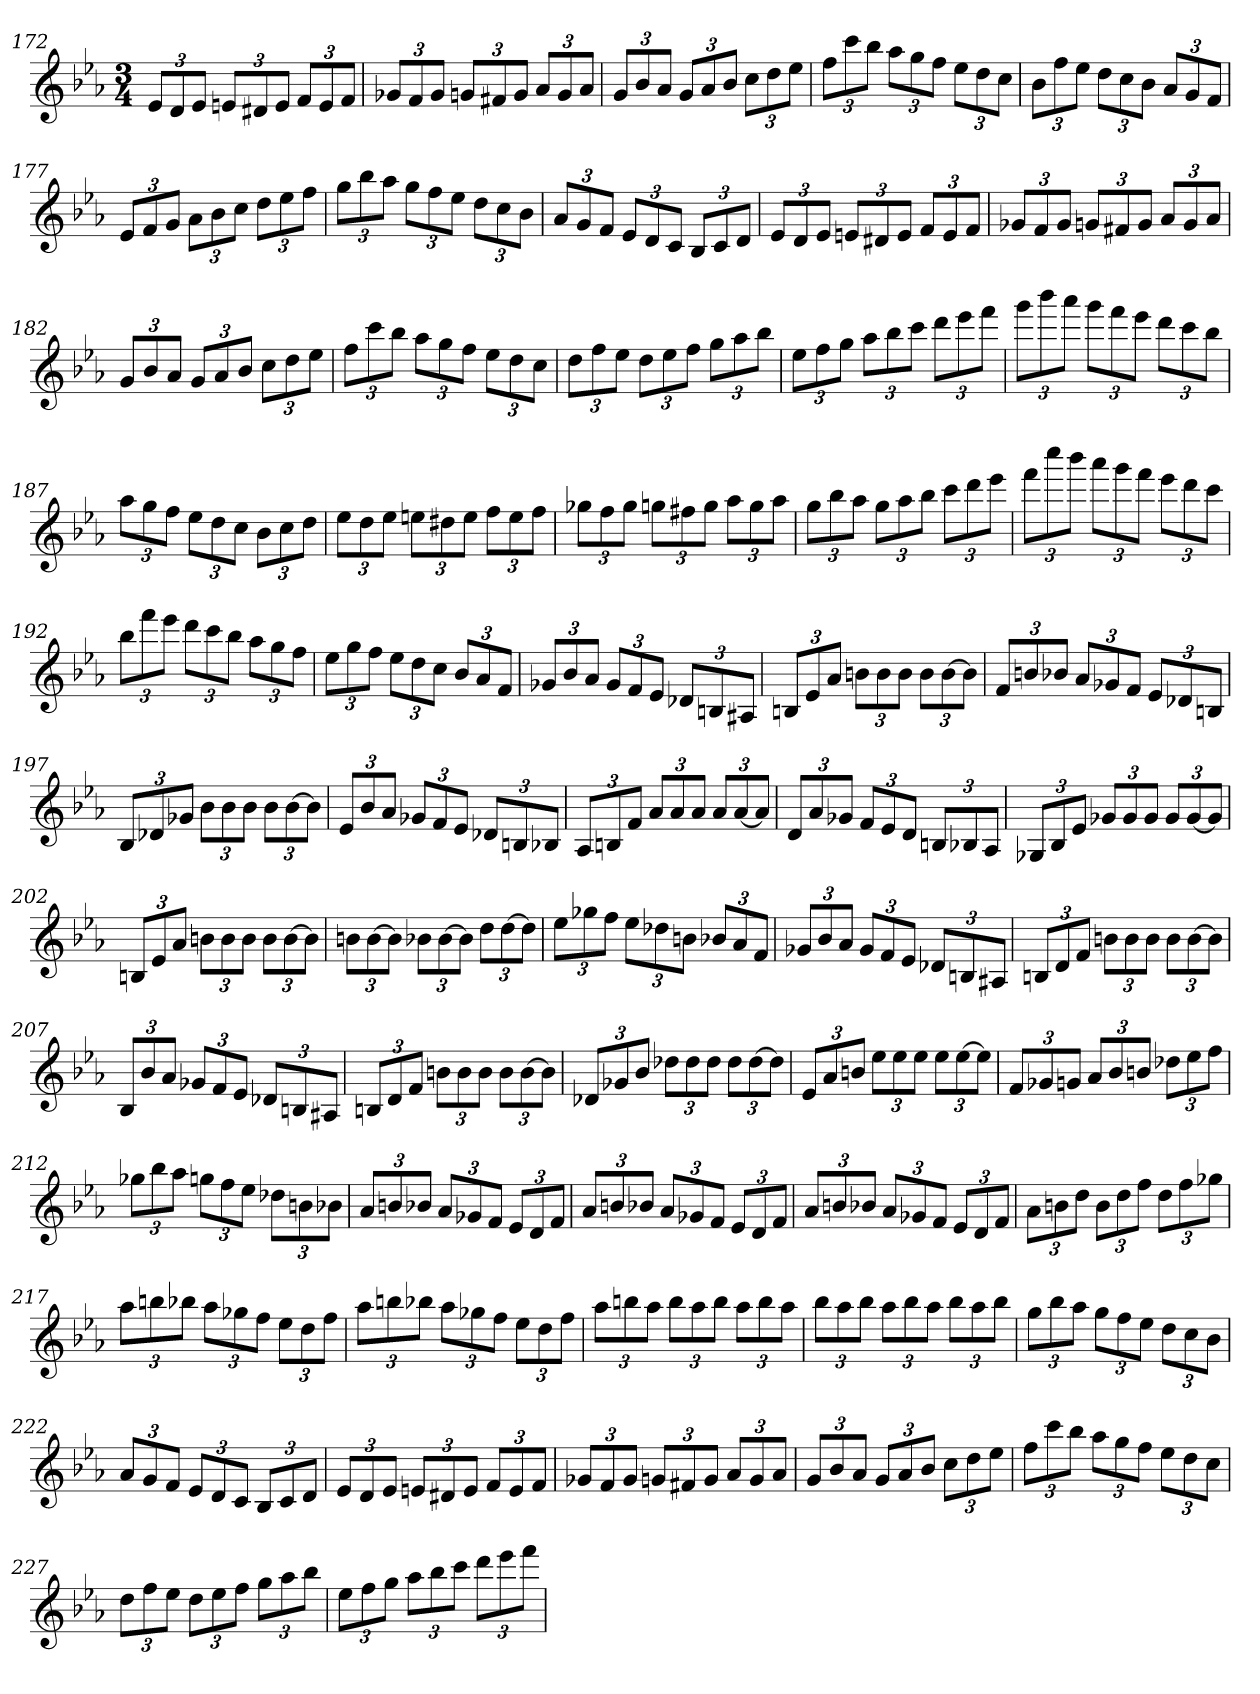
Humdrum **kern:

**kern
*part1
*staff1
*clefG2
*k[b-e-a-]
*E-:
*M3/4
=172
12e-/L
12d/
12e-/J
12en/L
12d#X/
12e/J
12f/L
12e/
12f/J
=173
12g-X/L
12f/
12g-/J
12gn/L
12f#X/
12g/J
12a-/L
12g/
12a-/J
=174
12g/L
12b-/
12a-/J
12g/L
12a-/
12b-/J
12cc\L
12dd\
12ee-\J
=175
12ff\L
12ccc\
12bb-\J
12aa-\L
12gg\
12ff\J
12ee-\L
12dd\
12cc\J
=176
12b-\L
12ff\
12ee-\J
12dd\L
12cc\
12b-\J
12a-/L
12g/
12f/J
=177
12e-/L
12f/
12g/J
12a-\L
12b-\
12cc\J
12dd\L
12ee-\
12ff\J
=178
12gg\L
12bb-\
12aa-\J
12gg\L
12ff\
12ee-\J
12dd\L
12cc\
12b-\J
=179
12a-/L
12g/
12f/J
12e-/L
12d/
12c/J
12B-/L
12c/
12d/J
=180
12e-/L
12d/
12e-/J
12en/L
12d#X/
12e/J
12f/L
12e/
12f/J
=181
12g-X/L
12f/
12g-/J
12gn/L
12f#X/
12g/J
12a-/L
12g/
12a-/J
=182
12g/L
12b-/
12a-/J
12g/L
12a-/
12b-/J
12cc\L
12dd\
12ee-\J
=183
12ff\L
12ccc\
12bb-\J
12aa-\L
12gg\
12ff\J
12ee-\L
12dd\
12cc\J
=184
12dd\L
12ff\
12ee-\J
12dd\L
12ee-\
12ff\J
12gg\L
12aa-\
12bb-\J
=185
12ee-\L
12ff\
12gg\J
12aa-\L
12bb-\
12ccc\J
12ddd\L
12eee-\
12fff\J
=186
12ggg\L
12bbb-\
12aaa-\J
12ggg\L
12fff\
12eee-\J
12ddd\L
12ccc\
12bb-\J
=187
12aa-\L
12gg\
12ff\J
12ee-\L
12dd\
12cc\J
12b-\L
12cc\
12dd\J
=188
12ee-\L
12dd\
12ee-\J
12een\L
12dd#X\
12ee\J
12ff\L
12ee\
12ff\J
=189
12gg-X\L
12ff\
12gg-\J
12ggn\L
12ff#X\
12gg\J
12aa-\L
12gg\
12aa-\J
=190
12gg\L
12bb-\
12aa-\J
12gg\L
12aa-\
12bb-\J
12ccc\L
12ddd\
12eee-\J
=191
12fff\L
12cccc\
12bbb-\J
12aaa-\L
12ggg\
12fff\J
12eee-\L
12ddd\
12ccc\J
=192
12bb-\L
12fff\
12eee-\J
12ddd\L
12ccc\
12bb-\J
12aa-\L
12gg\
12ff\J
=193
12ee-\L
12gg\
12ff\J
12ee-\L
12dd\
12cc\J
12b-/L
12a-/
12f/J
=194
12g-X/L
12b-/
12a-/J
12g-/L
12f/
12e-/J
12d-X/L
12Bn/
12A#X/J
=195
12Bn/L
12e-/
12a-/J
12bn\L
12b\
12b\J
12b\L
[12b\
12b\J]
=196
12f/L
12bn/
12b-X/J
12a-/L
12g-X/
12f/J
12e-/L
12d-X/
12Bn/J
=197
12B-/L
12d-X/
12g-X/J
12b-\L
12b-\
12b-\J
12b-\L
[12b-\
12b-\J]
=198
12e-/L
12b-/
12a-/J
12g-X/L
12f/
12e-/J
12d-X/L
12Bn/
12B-X/J
=199
12A-/L
12Bn/
12f/J
12a-/L
12a-/
12a-/J
12a-/L
[12a-/
12a-/J]
=200
12d/L
12a-/
12g-X/J
12f/L
12e-/
12d/J
12Bn/L
12B-X/
12A-/J
=201
12G-X/L
12B-/
12e-/J
12g-X/L
12g-/
12g-/J
12g-/L
[12g-/
12g-/J]
=202
12Bn/L
12e-/
12a-/J
12bn\L
12b\
12b\J
12b\L
[12b\
12b\J]
=203
12bn\L
[12b\
12b\J]
12b-X\L
[12b-\
12b-\J]
12dd\L
[12dd\
12dd\J]
=204
12ee-\L
12gg-X\
12ff\J
12ee-\L
12dd-X\
12bn\J
12b-X/L
12a-/
12f/J
=205
12g-X/L
12b-/
12a-/J
12g-/L
12f/
12e-/J
12d-X/L
12Bn/
12A#X/J
=206
12Bn/L
12d/
12f/J
12bn\L
12b\
12b\J
12b\L
[12b\
12b\J]
=207
12B-/L
12b-/
12a-/J
12g-X/L
12f/
12e-/J
12d-X/L
12Bn/
12A#X/J
=208
12Bn/L
12d/
12f/J
12bn\L
12b\
12b\J
12b\L
[12b\
12b\J]
=209
12d-X/L
12g-X/
12b-/J
12dd-X\L
12dd-\
12dd-\J
12dd-\L
[12dd-\
12dd-\J]
=210
12e-/L
12a-/
12bn/J
12ee-\L
12ee-\
12ee-\J
12ee-\L
[12ee-\
12ee-\J]
=211
12f/L
12g-X/
12gn/J
12a-/L
12b-/
12bn/J
12dd-X\L
12ee-\
12ff\J
=212
12gg-X\L
12bb-\
12aa-\J
12ggn\L
12ff\
12ee-\J
12dd-X\L
12bn\
12b-X\J
=213
12a-/L
12bn/
12b-X/J
12a-/L
12g-X/
12f/J
12e-/L
12d/
12f/J
=214
12a-/L
12bn/
12b-X/J
12a-/L
12g-X/
12f/J
12e-/L
12d/
12f/J
=215
12a-/L
12bn/
12b-X/J
12a-/L
12g-X/
12f/J
12e-/L
12d/
12f/J
=216
12a-\L
12bn\
12dd\J
12b\L
12dd\
12ff\J
12dd\L
12ff\
12gg-X\J
=217
12aa-\L
12bbn\
12bb-X\J
12aa-\L
12gg-X\
12ff\J
12ee-\L
12dd\
12ff\J
=218
12aa-\L
12bbn\
12bb-X\J
12aa-\L
12gg-X\
12ff\J
12ee-\L
12dd\
12ff\J
=219
12aa-\L
12bbn\
12aa-\J
12bb\L
12aa-\
12bb\J
12aa-\L
12bb\
12aa-\J
=220
12bb-\L
12aa-\
12bb-\J
12aa-\L
12bb-\
12aa-\J
12bb-\L
12aa-\
12bb-\J
=221
12gg\L
12bb-\
12aa-\J
12gg\L
12ff\
12ee-\J
12dd\L
12cc\
12b-\J
=222
12a-/L
12g/
12f/J
12e-/L
12d/
12c/J
12B-/L
12c/
12d/J
=223
12e-/L
12d/
12e-/J
12en/L
12d#X/
12e/J
12f/L
12e/
12f/J
=224
12g-X/L
12f/
12g-/J
12gn/L
12f#X/
12g/J
12a-/L
12g/
12a-/J
=225
12g/L
12b-/
12a-/J
12g/L
12a-/
12b-/J
12cc\L
12dd\
12ee-\J
=226
12ff\L
12ccc\
12bb-\J
12aa-\L
12gg\
12ff\J
12ee-\L
12dd\
12cc\J
=227
12dd\L
12ff\
12ee-\J
12dd\L
12ee-\
12ff\J
12gg\L
12aa-\
12bb-\J
=228
12ee-\L
12ff\
12gg\J
12aa-\L
12bb-\
12ccc\J
12ddd\L
12eee-\
12fff\J
=
*-
